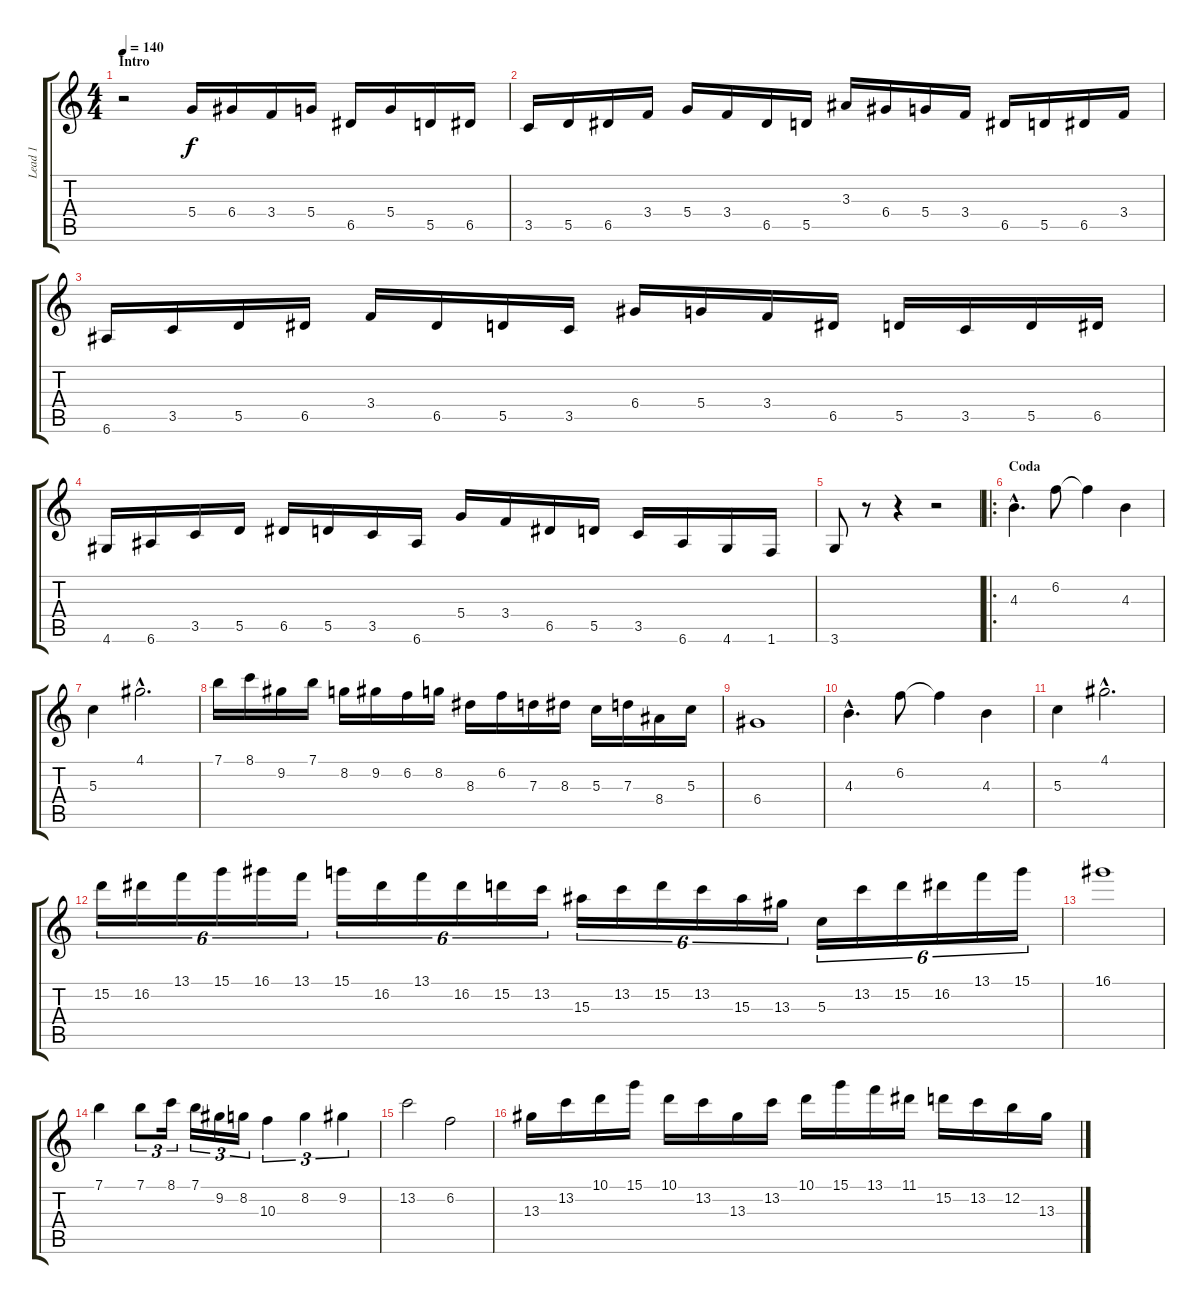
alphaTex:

\track ("Lead 1" "Lead 1") {instrument overdrivenguitar}
\staff {score tabs}
\tuning (E4 B3 G3 D3 A2 E2) {hide}
\ts (4 4)
\section ("" "Intro")
\tempo 140
\clef g2
\ks c
r.2{dy f instrument overdrivenguitar} 5.4.16 6.4.16 3.4.16 5.4.16 6.5.16 5.4.16 5.5.16 6.5.16 |
3.5.16 5.5.16 6.5.16 3.4.16 5.4.16 3.4.16 6.5.16 5.5.16 3.3.16 6.4.16 5.4.16 3.4.16 6.5.16 5.5.16 6.5.16 3.4.16 |
6.6.16 3.5.16 5.5.16 6.5.16 3.4.16 6.5.16 5.5.16 3.5.16 6.4.16 5.4.16 3.4.16 6.5.16 5.5.16 3.5.16 5.5.16 6.5.16 |
4.6.16 6.6.16 3.5.16 5.5.16 6.5.16 5.5.16 3.5.16 6.6.16 5.4.16 3.4.16 6.5.16 5.5.16 3.5.16 6.6.16 4.6.16 1.6.16 |
3.6.8 r.8 r.4 r.2 |
\ro
\section ("" "Coda")
4.3{hac}.4{d} 6.2.8 6.2{t}.4 4.3.4 |
5.3.4 4.1{hac}.2{d} |
7.1.16 8.1.16 9.2.16 7.1.16 8.2.16 9.2.16 6.2.16 8.2.16 8.3.16 6.2.16 7.3.16 8.3.16 5.3.16 7.3.16 8.4.16 5.3.16 |
6.4.1 |
4.3{hac}.4{d} 6.2.8 6.2{t}.4 4.3.4 |
5.3.4 4.1{hac}.2{d} |
15.2.16{tu (6 4)} 16.2.16{tu (6 4)} 13.1.16{tu (6 4)} 15.1.16{tu (6 4)} 16.1.16{tu (6 4)} 13.1.16{tu (6 4)} 15.1.16{tu (6 4)} 16.2.16{tu (6 4)} 13.1.16{tu (6 4)} 16.2.16{tu (6 4)} 15.2.16{tu (6 4)} 13.2.16{tu (6 4)} 15.3.16{tu (6 4)} 13.2.16{tu (6 4)} 15.2.16{tu (6 4)} 13.2.16{tu (6 4)} 15.3.16{tu (6 4)} 13.3.16{tu (6 4)} 5.3.16{tu (6 4)} 13.2.16{tu (6 4)} 15.2.16{tu (6 4)} 16.2.16{tu (6 4)} 13.1.16{tu (6 4)} 15.1.16{tu (6 4)} |
16.1.1 |
7.1.4 7.1.8{tu (3 2)} 8.1.16{tu (3 2)} 7.1.16{tu (3 2)} 9.2.16{tu (3 2)} 8.2.16{tu (3 2)} 10.3.4{tu (3 2)} 8.2.4{tu (3 2)} 9.2.4{tu (3 2)} |
13.2.2 6.2.2 |
13.3.16 13.2.16 10.1.16 15.1.16 10.1.16 13.2.16 13.3.16 13.2.16 10.1.16 15.1.16 13.1.16 11.1.16 15.2.16 13.2.16 12.2.16 13.3.16
